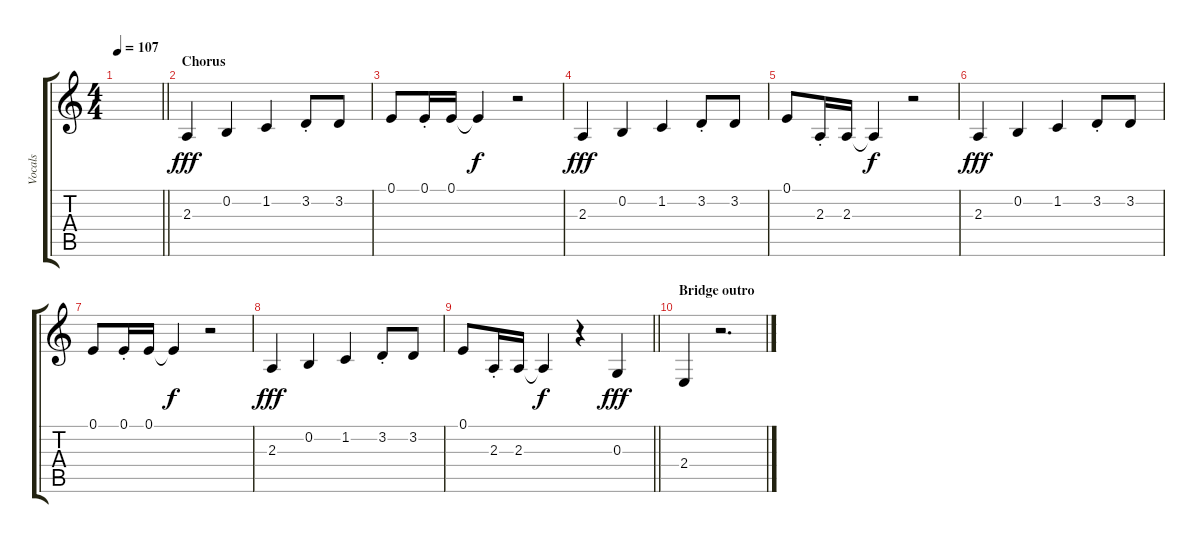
\track ("Vocals" "Vocals") {instrument tenorsax}
\staff {score tabs}
\tuning (E4 B3 G3 D3 A2 E2) {hide}
\ts (4 4)
\tempo 107
\clef g2
\barLineRight lightlight
\ks c
|
\section ("" "Chorus")
2.3.4{dy fff} 0.2.4 1.2.4 3.2{st}.8 3.2.8 |
0.1.8 0.1{st}.16 0.1.16 0.1{t}.4{dy f} r.2 |
2.3.4{dy fff} 0.2.4 1.2.4 3.2{st}.8 3.2.8 |
0.1.8 2.3{st}.16 2.3.16 2.3{t}.4{dy f} r.2 |
2.3.4{dy fff} 0.2.4 1.2.4 3.2{st}.8 3.2.8 |
0.1.8 0.1{st}.16 0.1.16 0.1{t}.4{dy f} r.2 |
2.3.4{dy fff} 0.2.4 1.2.4 3.2{st}.8 3.2.8 |
\barLineRight lightlight
0.1.8 2.3{st}.16 2.3.16 2.3{t}.4{dy f} r.4 0.3.4{dy fff} |
\section ("" "Bridge outro")
2.4.4 r.2{d}
